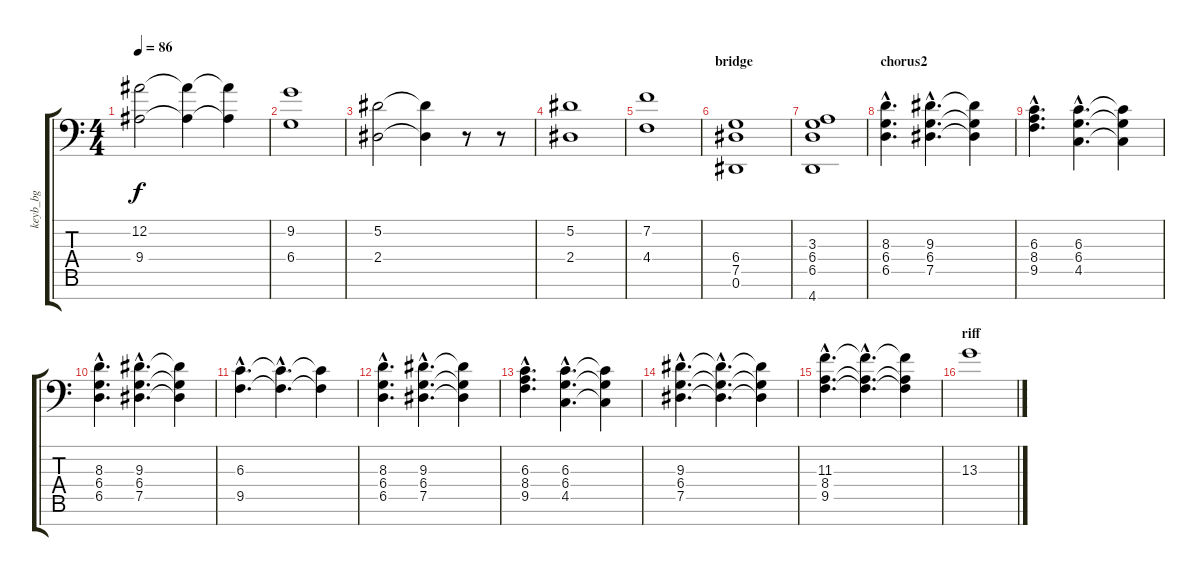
\track ("keyb_bg" "keyb_bg") {instrument stringensemble1}
\staff {score tabs}
\tuning (Eb4 Bb3 Gb3 Db3 Ab2 Eb2 Bb1) {hide}
\ts (4 4)
\tempo 86
\clef f4
\ks c
(12.2 9.4).2{dy f} (12.2{t} 9.4{t}).4 (12.2{t} 9.4{t}).4 |
(9.2 6.4).1 |
(5.2 2.4).2 (5.2{t} 2.4{t}).4 r.8 r.8 |
(5.2 2.4).1 |
(7.2 4.4).1 |
\section ("" "bridge")
(6.4 7.5 0.6).1 |
(3.3 6.4 6.5 4.7).1 |
\section ("" "chorus2")
(8.3{hac} 6.4{hac} 6.5{hac}).4{d} (9.3{hac} 6.4{hac} 7.5{hac}).4{d} (9.3{t} 6.4{t} 7.5{t}).4 |
(6.3{hac} 8.4{hac} 9.5{hac}).4{d} (6.3{hac} 6.4{hac} 4.5{hac}).4{d} (6.3{t} 6.4{t} 4.5{t}).4 |
(8.3{hac} 6.4{hac} 6.5{hac}).4{d} (9.3{hac} 6.4{hac} 7.5{hac}).4{d} (9.3{t} 6.4{t} 7.5{t}).4 |
(6.3{hac} 9.5{hac}).4{d} (6.3{hac t} 9.5{hac t}).4{d} (6.3{t} 9.5{t}).4 |
(8.3{hac} 6.4{hac} 6.5{hac}).4{d} (9.3{hac} 6.4{hac} 7.5{hac}).4{d} (9.3{t} 6.4{t} 7.5{t}).4 |
(6.3{hac} 8.4{hac} 9.5{hac}).4{d} (6.3{hac} 6.4{hac} 4.5{hac}).4{d} (6.3{t} 6.4{t} 4.5{t}).4 |
(9.3{hac} 6.4{hac} 7.5{hac}).4{d} (9.3{hac t} 6.4{hac t} 7.5{hac t}).4{d} (9.3{t} 6.4{t} 7.5{t}).4 |
(11.3{hac} 8.4{hac} 9.5{hac}).4{d} (11.3{hac t} 8.4{hac t} 9.5{hac t}).4{d} (11.3{t} 8.4{t} 9.5{t}).4 |
\section ("" "riff")
13.3.1
